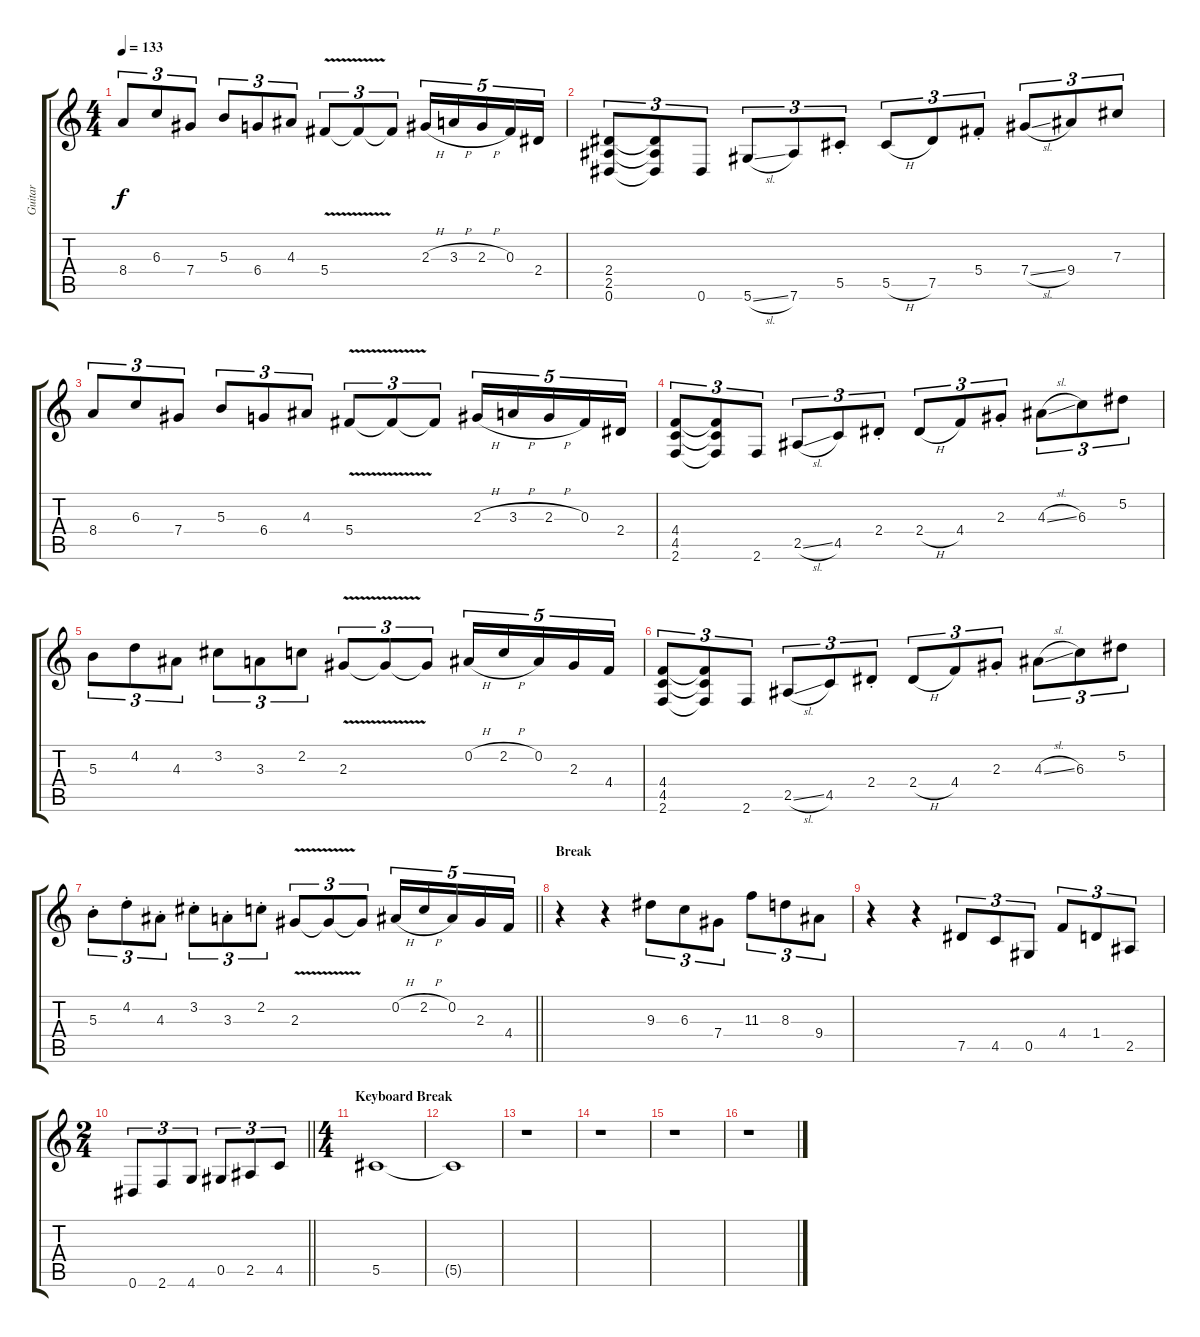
\track ("Guitar" "Guitar") {instrument distortionguitar}
\staff {score tabs}
\tuning (Eb4 Bb3 Gb3 Db3 Ab2 Eb2) {hide}
\ts (4 4)
\tempo 133
\clef g2
\ks c
8.4.8{tu (3 2) dy f} 6.3.8{tu (3 2)} 7.4.8{tu (3 2)} 5.3.8{tu (3 2)} 6.4.8{tu (3 2)} 4.3.8{tu (3 2)} 5.4{v}.8{tu (3 2)} 5.4{t}.8{tu (3 2)} 5.4{t}.8{tu (3 2)} 2.3{h}.16{tu (5 4)} 3.3{h}.16{tu (5 4)} 2.3{h}.16{tu (5 4)} 0.3.16{tu (5 4)} 2.4.16{tu (5 4)} |
(2.4 2.5 0.6).8{tu (3 2)} (2.4{t} 2.5{t} 0.6{t}).8{tu (3 2)} 0.6.8{tu (3 2)} 5.6{sl}.8{tu (3 2)} 7.6.8{tu (3 2)} 5.5{st}.8{tu (3 2)} 5.5{h}.8{tu (3 2)} 7.5.8{tu (3 2)} 5.4{st}.8{tu (3 2)} 7.4{sl}.8{tu (3 2)} 9.4.8{tu (3 2)} 7.3.8{tu (3 2)} |
8.4.8{tu (3 2)} 6.3.8{tu (3 2)} 7.4.8{tu (3 2)} 5.3.8{tu (3 2)} 6.4.8{tu (3 2)} 4.3.8{tu (3 2)} 5.4{v}.8{tu (3 2)} 5.4{t}.8{tu (3 2)} 5.4{t}.8{tu (3 2)} 2.3{h}.16{tu (5 4)} 3.3{h}.16{tu (5 4)} 2.3{h}.16{tu (5 4)} 0.3.16{tu (5 4)} 2.4.16{tu (5 4)} |
(4.4 4.5 2.6).8{tu (3 2)} (4.4{t} 4.5{t} 2.6{t}).8{tu (3 2)} 2.6.8{tu (3 2)} 2.5{sl}.8{tu (3 2)} 4.5.8{tu (3 2)} 2.4{st}.8{tu (3 2)} 2.4{h}.8{tu (3 2)} 4.4.8{tu (3 2)} 2.3{st}.8{tu (3 2)} 4.3{sl}.8{tu (3 2)} 6.3.8{tu (3 2)} 5.2.8{tu (3 2)} |
5.3.8{tu (3 2)} 4.2.8{tu (3 2)} 4.3.8{tu (3 2)} 3.2.8{tu (3 2)} 3.3.8{tu (3 2)} 2.2.8{tu (3 2)} 2.3{v}.8{tu (3 2)} 2.3{t}.8{tu (3 2)} 2.3{t}.8{tu (3 2)} 0.2{h}.16{tu (5 4)} 2.2{h}.16{tu (5 4)} 0.2.16{tu (5 4)} 2.3.16{tu (5 4)} 4.4.16{tu (5 4)} |
(4.4 4.5 2.6).8{tu (3 2)} (4.4{t} 4.5{t} 2.6{t}).8{tu (3 2)} 2.6.8{tu (3 2)} 2.5{sl}.8{tu (3 2)} 4.5.8{tu (3 2)} 2.4{st}.8{tu (3 2)} 2.4{h}.8{tu (3 2)} 4.4.8{tu (3 2)} 2.3{st}.8{tu (3 2)} 4.3{sl}.8{tu (3 2)} 6.3.8{tu (3 2)} 5.2.8{tu (3 2)} |
\barLineRight lightlight
5.3{st}.8{tu (3 2)} 4.2{st}.8{tu (3 2)} 4.3{st}.8{tu (3 2)} 3.2{st}.8{tu (3 2)} 3.3{st}.8{tu (3 2)} 2.2{st}.8{tu (3 2)} 2.3{v}.8{tu (3 2)} 2.3{t}.8{tu (3 2)} 2.3{t}.8{tu (3 2)} 0.2{h}.16{tu (5 4)} 2.2{h}.16{tu (5 4)} 0.2.16{tu (5 4)} 2.3.16{tu (5 4)} 4.4.16{tu (5 4)} |
\section ("" "Break")
r.4 r.4 9.3.8{tu (3 2)} 6.3.8{tu (3 2)} 7.4.8{tu (3 2)} 11.3.8{tu (3 2)} 8.3.8{tu (3 2)} 9.4.8{tu (3 2)} |
r.4 r.4 7.5.8{tu (3 2)} 4.5.8{tu (3 2)} 0.5.8{tu (3 2)} 4.4.8{tu (3 2)} 1.4.8{tu (3 2)} 2.5.8{tu (3 2)} |
\ts (2 4)
\barLineRight lightlight
0.6.8{tu (3 2)} 2.6.8{tu (3 2)} 4.6.8{tu (3 2)} 0.5.8{tu (3 2)} 2.5.8{tu (3 2)} 4.5.8{tu (3 2)} |
\ts (4 4)
\section ("" "Keyboard Break")
5.5.1{volume 4} |
5.5{t}.1 |
r.1 |
r.1 |
r.1 |
r.1
